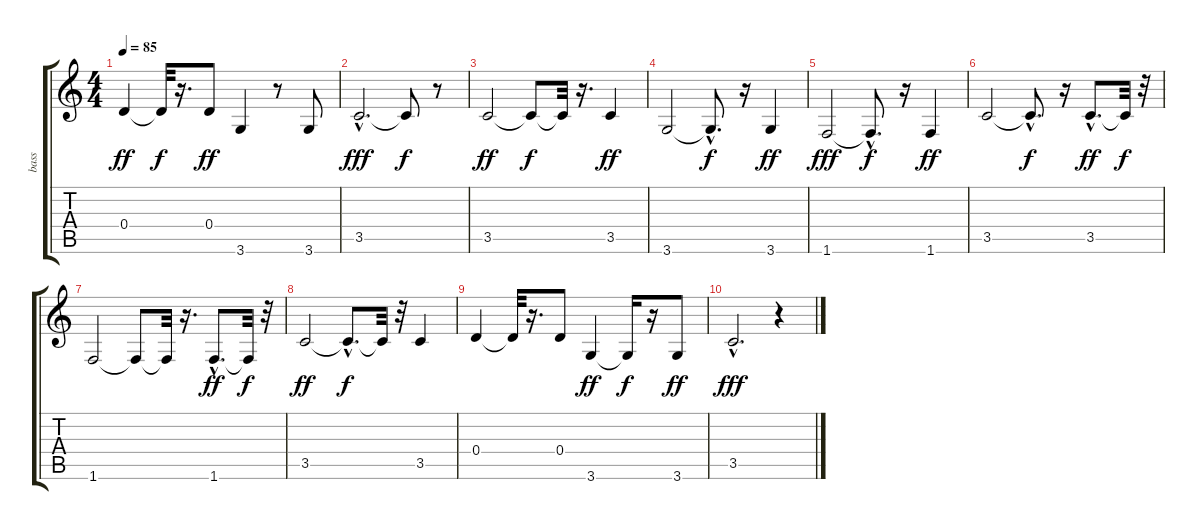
\track ("bass" "bass") {instrument fretlessbass}
\staff {score tabs}
\tuning (E4 B3 G3 D3 A2 E2) {hide}
\ts (4 4)
\tempo 85
\clef g2
\ks c
0.4.4{dy ff} 0.4{t}.32{dy f} r.16{d} 0.4.8{dy ff} 3.6.4 r.8 3.6.8 |
3.5{hac}.2{d dy fff} 3.5{t}.8{dy f} r.8 |
3.5.2{dy ff} 3.5{t}.8{dy f} 3.5{t}.32 r.16{d} 3.5.4{dy ff} |
3.6.2 3.6{hac t}.8{d dy f} r.16 3.6.4{dy ff} |
1.6.2{dy fff} 1.6{hac t}.8{d dy f} r.16 1.6.4{dy ff} |
3.5.2 3.5{hac t}.8{d dy f} r.16 3.5{hac}.8{d dy ff} 3.5{t}.32{dy f} r.32 |
1.6.2 1.6{t}.8 1.6{t}.32 r.16{d} 1.6{hac}.8{d dy ff} 1.6{t}.32{dy f} r.32 |
3.5.2{dy ff} 3.5{hac t}.8{d dy f} 3.5{t}.32 r.32 3.5.4 |
0.4.4 0.4{t}.32 r.16{d} 0.4.8 3.6.4{dy ff} 3.6{t}.16{dy f} r.16 3.6.8{dy ff} |
3.5{hac}.2{d dy fff} r.4
